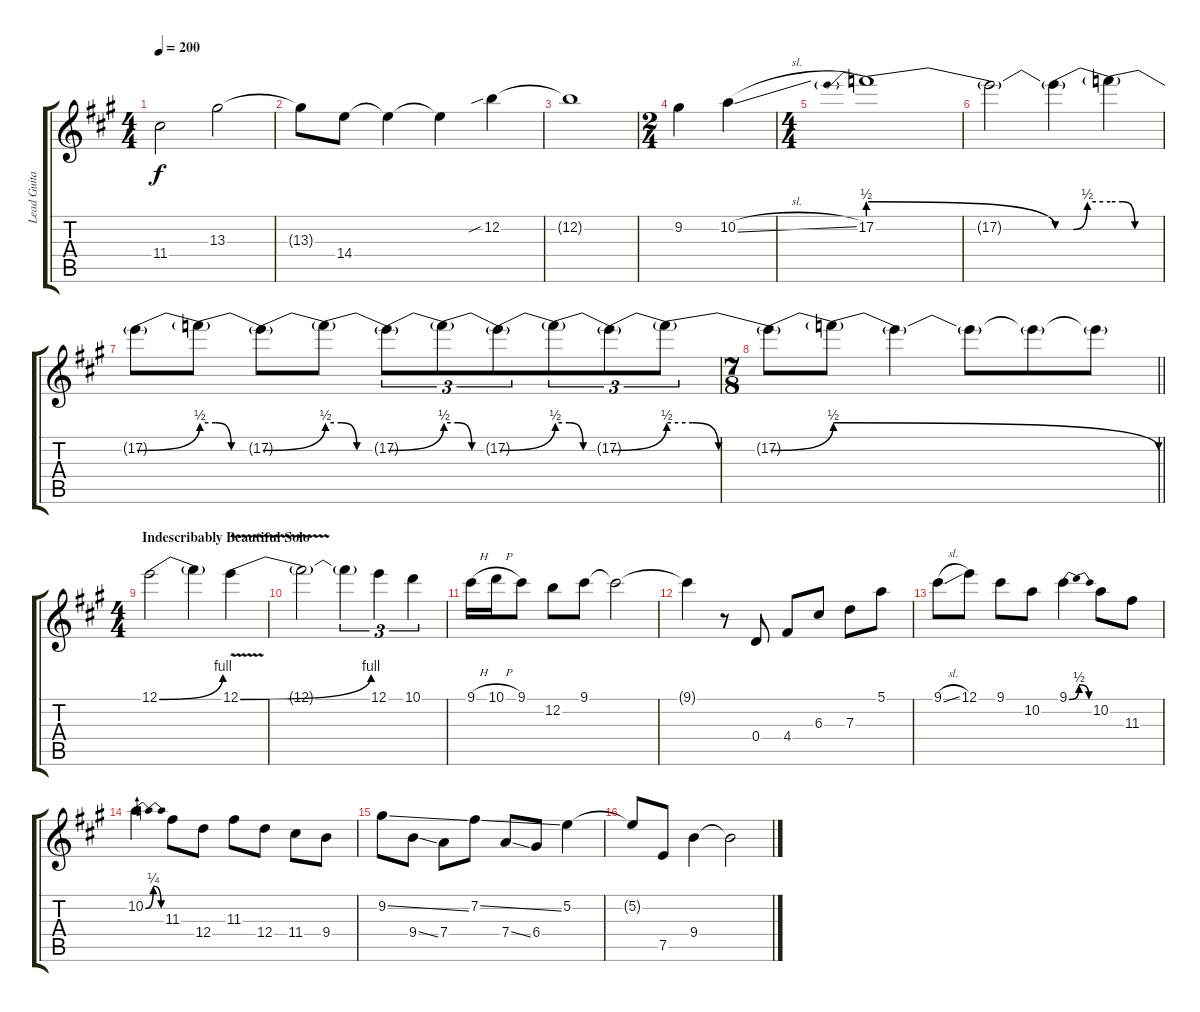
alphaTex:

\track ("Lead Guitar 1" "Lead Guita") {instrument distortionguitar}
\staff {score tabs}
\tuning (E4 B3 G3 D3 A2 D2) {hide}
\ts (4 4)
\tempo 200
\clef g2
\ks f#minor
11.4{t}.2{dy f} 13.3.2 |
13.3{t}.8 14.4.8 14.4{t}.4 14.4{t}.4 12.2{sib}.4 |
12.2{t}.1 |
\ts (2 4)
9.2.4 10.2{sl}.4 |
\ts (4 4)
17.2{be (prebendrelease 0 2 60 0)}.1 |
17.2{t}.2 17.2{be (custom 0 0 20 0 35 2 60 2) t}.4 17.2{be (custom 0 2 15 2 30 0 60 0) t}.4 |
17.2{be (bend 0 0 60 2) t}.8 17.2{be (custom 0 2 15 2 30 0 60 0) t}.8 17.2{be (bend 0 0 60 2) t}.8{beam merge} 17.2{be (custom 0 2 15 2 30 0 60 0) t}.8 17.2{be (bend 0 0 60 2) t}.8{tu (3 2)} 17.2{be (custom 0 2 15 2 30 0 60 0) t}.8{tu (3 2)} 17.2{be (bend 0 0 60 2) t}.8{tu (3 2) beam merge} 17.2{be (custom 0 2 15 2 30 0 60 0) t}.8{tu (3 2)} 17.2{be (bend 0 0 60 2) t}.8{tu (3 2)} 17.2{be (custom 0 2 15 2 30 0 60 0) t}.8{tu (3 2)} |
\ts (7 8)
\barLineRight lightlight
17.2{be (bend 0 0 60 2) t}.8{beam merge} 17.2{be (release 0 2 60 0) t}.8 17.2{t}.4 17.2{t}.8 17.2{t}.8 17.2{t}.8 |
\ts (4 4)
\section ("" "Indescribably Beautiful Solo")
12.1{be (bend 0 0 60 4)}.2{balance 3} 12.1{t}.4 12.1{be (bend 0 0 60 4) v}.4 |
12.1{t}.2 12.1{t}.4{tu (3 2)} 12.1.4{tu (3 2)} 10.1.4{tu (3 2)} |
9.1{h}.16 10.1{h}.16 9.1.8 12.2.8 9.1.8 9.1{t}.2 |
9.1{t}.4 r.8 0.4.8 4.4.8 6.3.8 7.3.8 5.1.8 |
9.1{sl}.8 12.1.8 9.1.8 10.2.8 9.1{be (bendrelease 0 0 30 2 30 2 60 0)}.4 10.2.8 11.3.8 |
10.2{be (bendrelease 0 0 30 1 30 1 60 0)}.4 11.3.8 12.4.8 11.3.8 12.4.8 11.4.8 9.4.8 |
9.2{ss}.8 9.4{ss}.8 7.4.8 7.2{ss}.8 7.4{ss}.8 6.4.8 5.2.4 |
5.2{t}.8 7.5.8 9.4.4 9.4{t}.2
